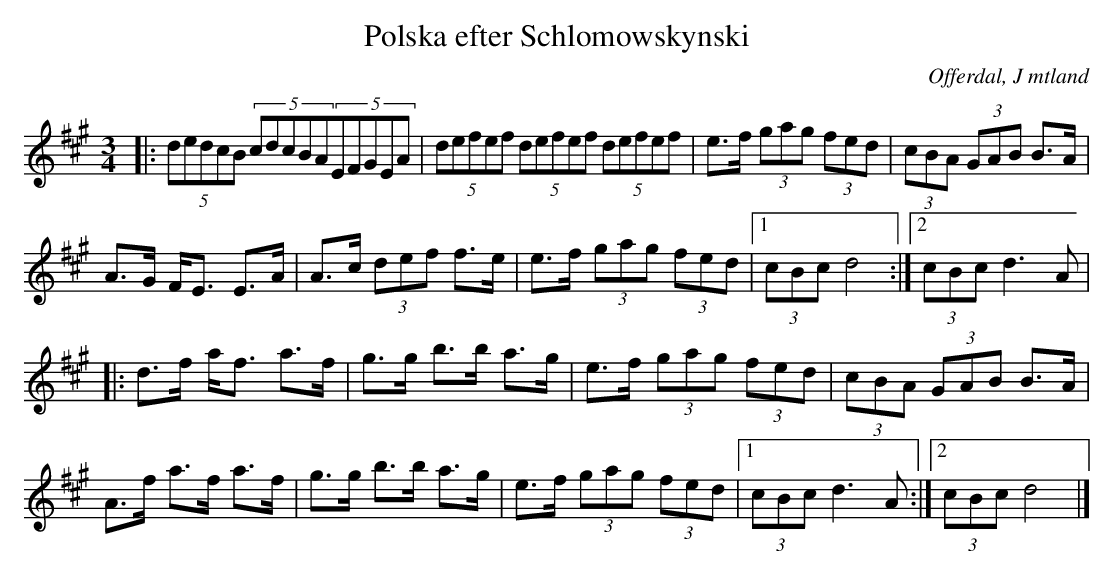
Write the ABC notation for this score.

X:1
T:Polska efter Schlomowskynski
O:Offerdal, J mtland
M:3/4
L:1/8
K:A
|: (5:2dedcB (5:2cdcBA(5:2EFGEA | (5:2defef (5:2defef (5:2defef | e>f (3gag (3fed | (3cBA (3GAB B>A |
A>G F<E E>A | A>c (3def f>e | e>f (3gag (3fed |1 (3cBc d4 :|2 (3cBc d3 A |
|:d>f a<f a>f | g>g b>b a>g | e>f (3gag (3fed | (3cBA (3GAB B>A |
A>f a>f a>f | g>g b>b a>g | e>f (3gag (3fed |1 (3cBc d3 A :|2 (3cBc d4 |]
